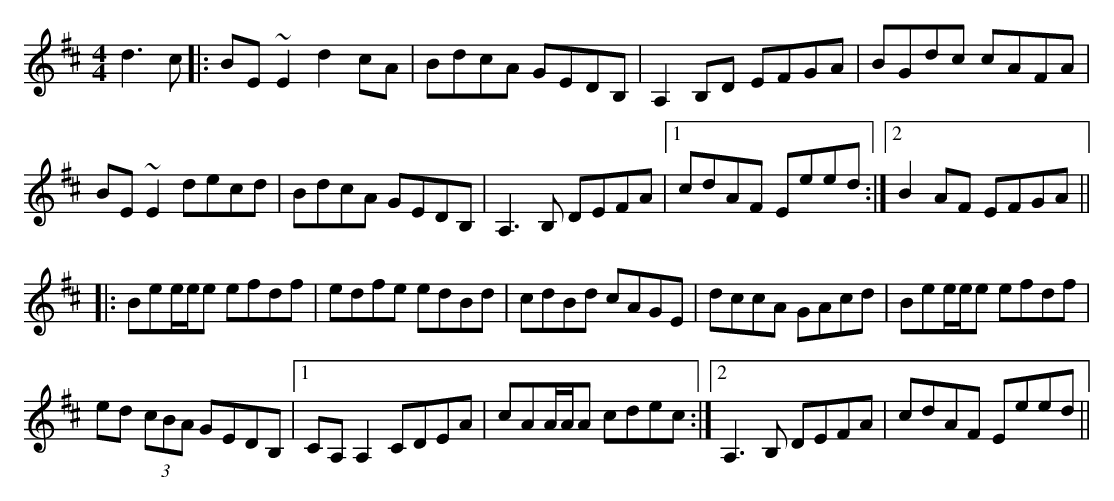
X:1
M:4/4
K:Edor
d3c |: BE~E2 d2cA | BdcA GEDB, | A,2B,D EFGA | BGdc cAFA |
BE~E2 decd | BdcA GEDB, | A,3B, DEFA |1 cdAF Eeed :|2 B2AF EFGA ||
|: Bee/e/e efdf | edfe edBd | cdBd cAGE | dccA GAcd |Bee/e/e efdf |
ed (3cBA GEDB, |1 CA,A,2 CDEA | cAA/A/A cdec :|2 A,3B, DEFA | cdAF Eeed ||
